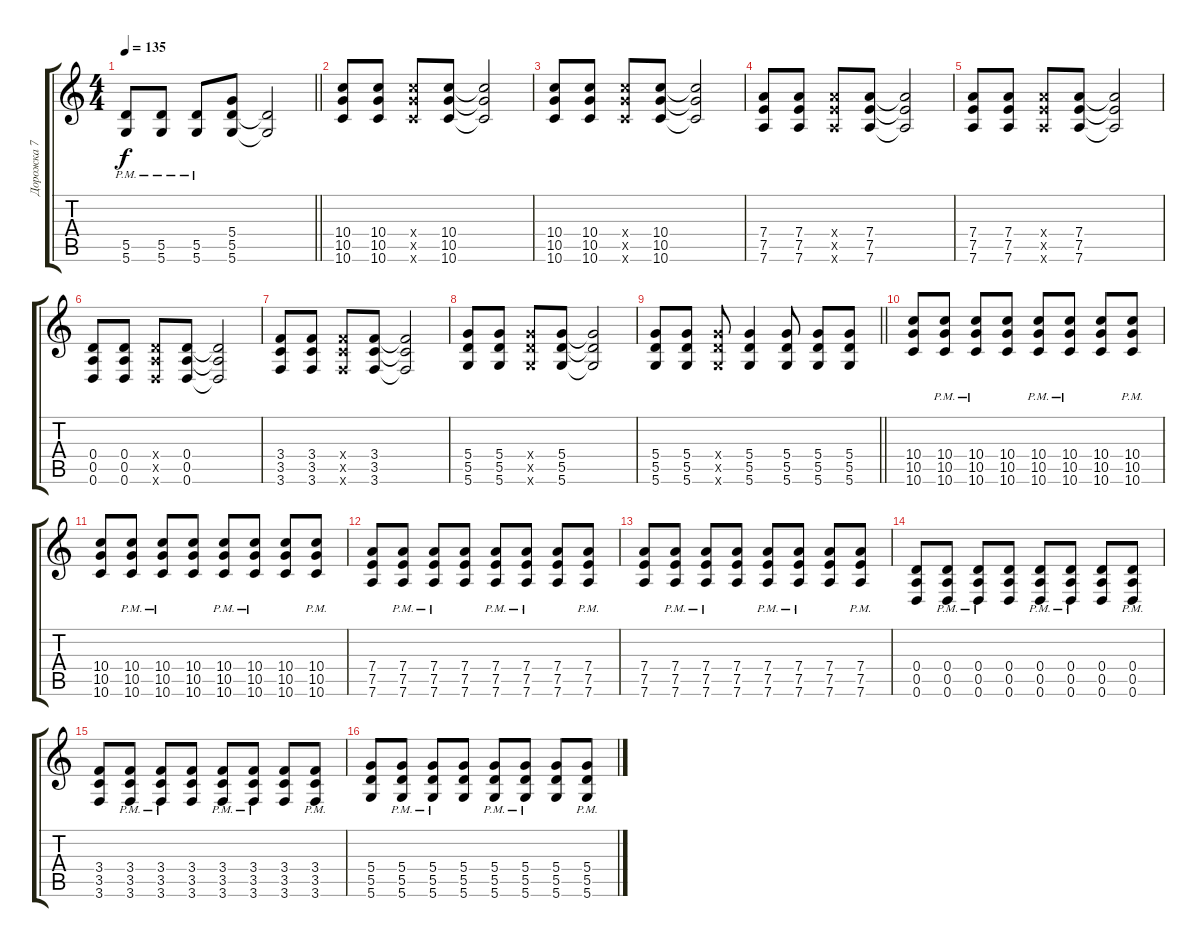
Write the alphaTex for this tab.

\track ("Дорожка 7" "Дорожка 7") {instrument distortionguitar}
\staff {score tabs}
\tuning (E4 B3 G3 D3 A2 D2) {hide}
\ts (4 4)
\tempo 135
\clef g2
\barLineRight lightlight
\ks c
(5.5{pm} 5.6{pm}).8{dy f} (5.5{pm} 5.6{pm}).8 (5.5{pm} 5.6{pm}).8 (5.4 5.5 5.6).8 (5.5{t} 5.6{t}).2 |
(10.4 10.5 10.6).8 (10.4 10.5 10.6).8 (10.4{x} 10.5{x} 10.6{x}).8 (10.4 10.5 10.6).8 (10.4{t} 10.5{t} 10.6{t}).2 |
(10.4 10.5 10.6).8 (10.4 10.5 10.6).8 (10.4{x} 10.5{x} 10.6{x}).8 (10.4 10.5 10.6).8 (10.4{t} 10.5{t} 10.6{t}).2 |
(7.4 7.5 7.6).8 (7.4 7.5 7.6).8 (7.4{x} 7.5{x} 7.6{x}).8 (7.4 7.5 7.6).8 (7.4{t} 7.5{t} 7.6{t}).2 |
(7.4 7.5 7.6).8 (7.4 7.5 7.6).8 (7.4{x} 7.5{x} 7.6{x}).8 (7.4 7.5 7.6).8 (7.4{t} 7.5{t} 7.6{t}).2 |
(0.4 0.5 0.6).8 (0.4 0.5 0.6).8 (0.4{x} 0.5{x} 0.6{x}).8 (0.4 0.5 0.6).8 (0.4{t} 0.5{t} 0.6{t}).2 |
(3.4 3.5 3.6).8 (3.4 3.5 3.6).8 (3.4{x} 3.5{x} 3.6{x}).8 (3.4 3.5 3.6).8 (3.4{t} 3.5{t} 3.6{t}).2 |
(5.4 5.5 5.6).8 (5.4 5.5 5.6).8 (5.4{x} 5.5{x} 5.6{x}).8 (5.4 5.5 5.6).8 (5.4{t} 5.5{t} 5.6{t}).2 |
\barLineRight lightlight
(5.4 5.5 5.6).8 (5.4 5.5 5.6).8 (5.4{x} 5.5{x} 5.6{x}).8 (5.4 5.5 5.6).4 (5.4 5.5 5.6).8 (5.4 5.5 5.6).8 (5.4 5.5 5.6).8 |
(10.4 10.5 10.6).8 (10.4{pm} 10.5{pm} 10.6{pm}).8 (10.4{pm} 10.5{pm} 10.6{pm}).8 (10.4 10.5 10.6).8 (10.4{pm} 10.5{pm} 10.6{pm}).8 (10.4{pm} 10.5{pm} 10.6{pm}).8 (10.4 10.5 10.6).8 (10.4{pm} 10.5{pm} 10.6{pm}).8 |
(10.4 10.5 10.6).8 (10.4{pm} 10.5{pm} 10.6{pm}).8 (10.4{pm} 10.5{pm} 10.6{pm}).8 (10.4 10.5 10.6).8 (10.4{pm} 10.5{pm} 10.6{pm}).8 (10.4{pm} 10.5{pm} 10.6{pm}).8 (10.4 10.5 10.6).8 (10.4{pm} 10.5{pm} 10.6{pm}).8 |
(7.4 7.5 7.6).8 (7.4{pm} 7.5{pm} 7.6{pm}).8 (7.4{pm} 7.5{pm} 7.6{pm}).8 (7.4 7.5 7.6).8 (7.4{pm} 7.5{pm} 7.6{pm}).8 (7.4{pm} 7.5{pm} 7.6{pm}).8 (7.4 7.5 7.6).8 (7.4{pm} 7.5{pm} 7.6{pm}).8 |
(7.4 7.5 7.6).8 (7.4{pm} 7.5{pm} 7.6{pm}).8 (7.4{pm} 7.5{pm} 7.6{pm}).8 (7.4 7.5 7.6).8 (7.4{pm} 7.5{pm} 7.6{pm}).8 (7.4{pm} 7.5{pm} 7.6{pm}).8 (7.4 7.5 7.6).8 (7.4{pm} 7.5{pm} 7.6{pm}).8 |
(0.4 0.5 0.6).8 (0.4{pm} 0.5{pm} 0.6{pm}).8 (0.4{pm} 0.5{pm} 0.6{pm}).8 (0.4 0.5 0.6).8 (0.4{pm} 0.5{pm} 0.6{pm}).8 (0.4{pm} 0.5{pm} 0.6{pm}).8 (0.4 0.5 0.6).8 (0.4{pm} 0.5{pm} 0.6{pm}).8 |
(3.4 3.5 3.6).8 (3.4{pm} 3.5{pm} 3.6{pm}).8 (3.4{pm} 3.5{pm} 3.6{pm}).8 (3.4 3.5 3.6).8 (3.4{pm} 3.5{pm} 3.6{pm}).8 (3.4{pm} 3.5{pm} 3.6{pm}).8 (3.4 3.5 3.6).8 (3.4{pm} 3.5{pm} 3.6{pm}).8 |
(5.4 5.5 5.6).8 (5.4{pm} 5.5{pm} 5.6{pm}).8 (5.4{pm} 5.5{pm} 5.6{pm}).8 (5.4 5.5 5.6).8 (5.4{pm} 5.5{pm} 5.6{pm}).8 (5.4{pm} 5.5{pm} 5.6{pm}).8 (5.4 5.5 5.6).8 (5.4{pm} 5.5{pm} 5.6{pm}).8
